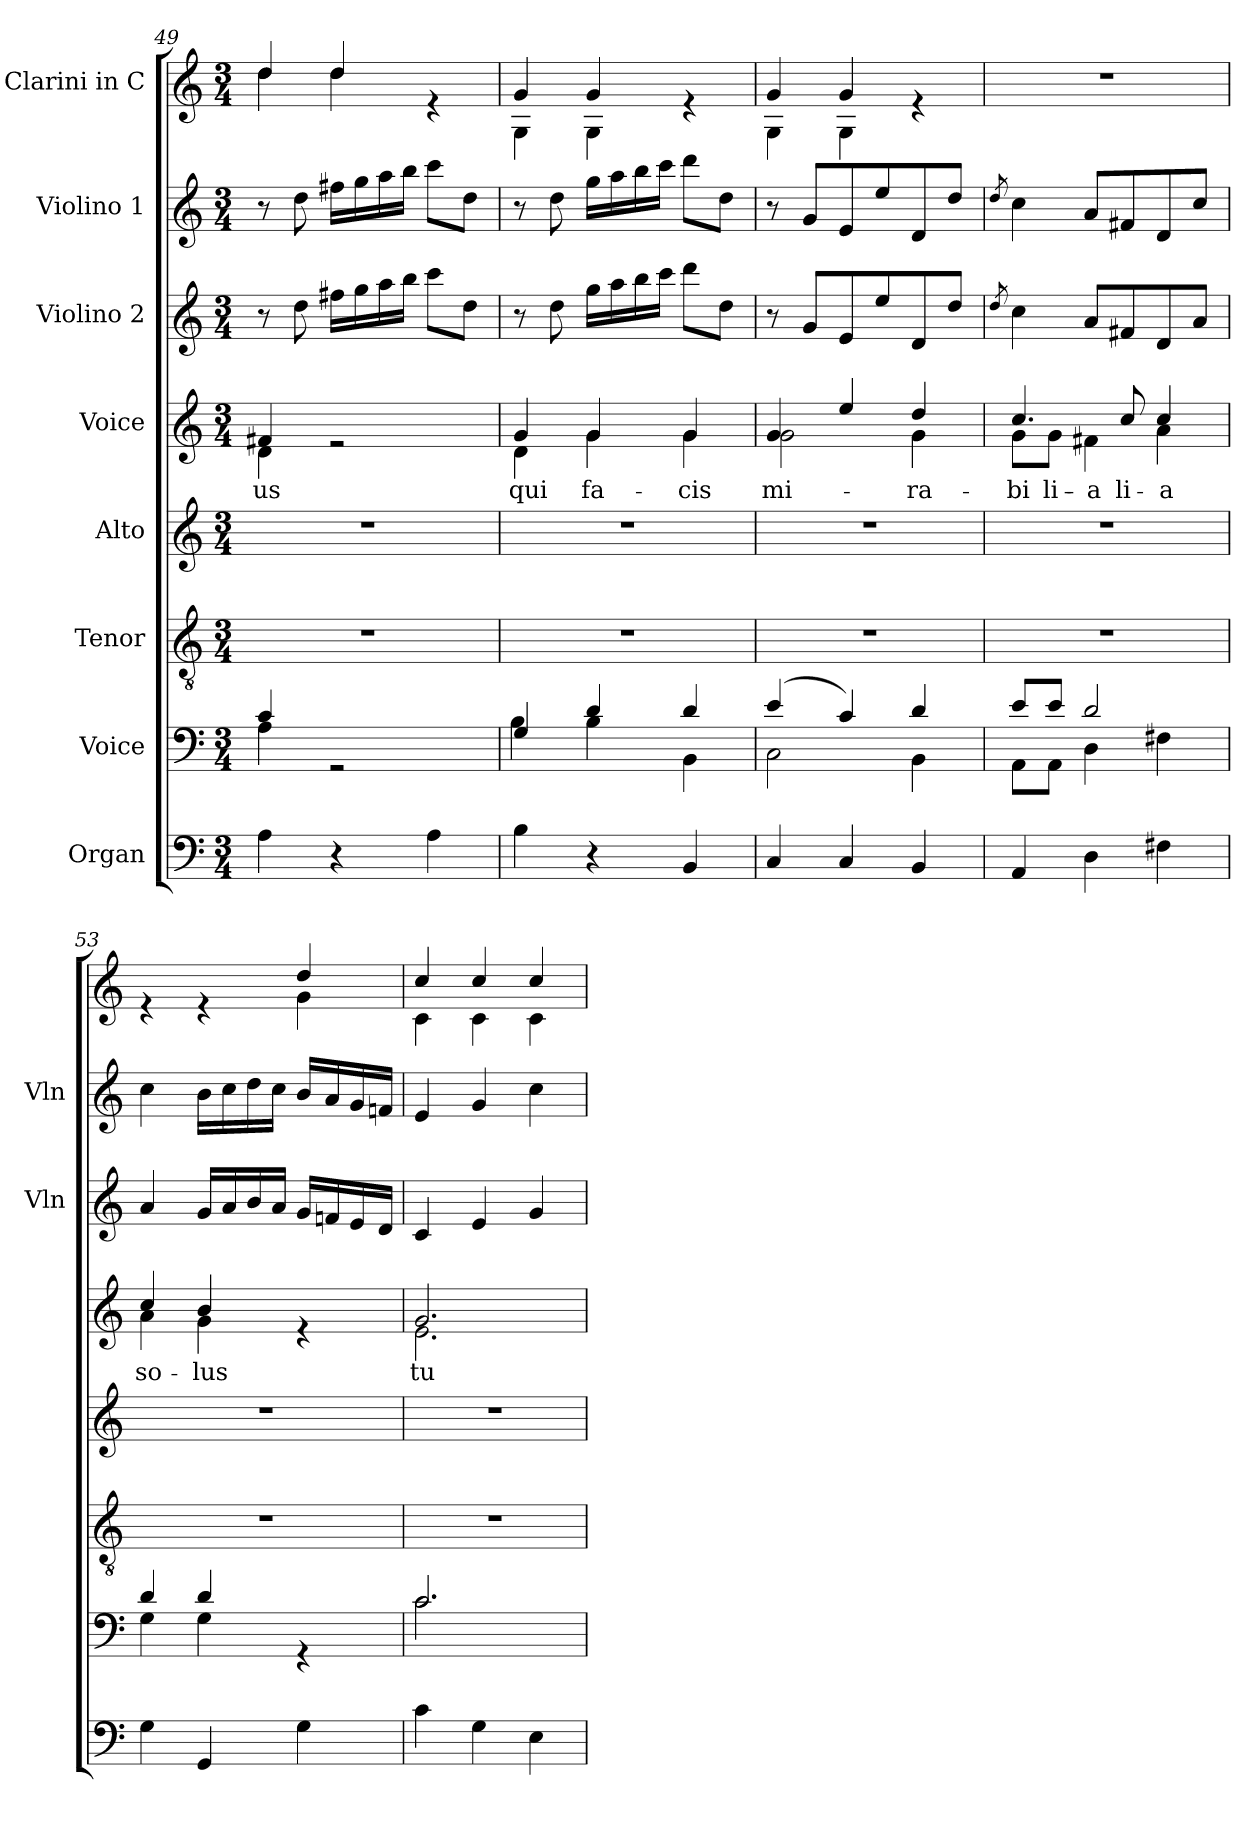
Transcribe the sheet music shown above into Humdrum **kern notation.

**kern	**kern	**kern	**kern	**kern	**text	**kern	**kern	**kern
*part8	*part7	*part6	*part5	*part4	*part4	*part3	*part2	*part1
*staff8	*staff7	*staff6	*staff5	*staff4	*staff4	*staff3	*staff2	*staff1
*I"Organ	*I"Voice	*I"Tenor	*I"Alto	*I"Voice	*	*I"Violino 2	*I"Violino 1	*I"Clarini in C
*	*	*	*	*	*	*I'Vln	*I'Vln	*
*clefF4	*clefF4	*clefGv2	*clefG2	*clefG2	*	*clefG2	*clefG2	*clefG2
*k[]	*k[]	*k[]	*k[]	*k[]	*	*k[]	*k[]	*k[]
*M3/4	*M3/4	*M3/4	*M3/4	*M3/4	*	*M3/4	*M3/4	*M3/4
=49	=49	=49	=49	=49	=49	=49	=49	=49
*	*^	*	*	*	*	*	*	*
!	!	!	!	!	!	!LO:LY:b	!	!	!
*	*	*	*	*	*^	*	*	*	*^
4A\	4c/	4A\	2.r	2.r	4f#X/	4d\	-us	8r	8r	4dd/	4dd\
.	.	.	.	.	.	.	.	8dd\	8dd\	.	.
4r	2rGG	2ryy	.	.	2re	2ryy	.	16ff#X\LL	16ff#X\LL	4dd/	4dd\
.	.	.	.	.	.	.	.	16gg\	16gg\	.	.
.	.	.	.	.	.	.	.	16aa\	16aa\	.	.
.	.	.	.	.	.	.	.	16bb\JJ	16bb\JJ	.	.
4A\	.	.	.	.	.	.	.	8ccc\L	8ccc\L	4re	4ryy
.	.	.	.	.	.	.	.	8dd\J	8dd\J	.	.
=50	=50	=50	=50	=50	=50	=50	=50	=50	=50	=50	=50
!	!	!	!	!	!	!	!LO:LY:b	!	!	!	!
4B\	4G/	4B\	2.r	2.r	4g/	4d\	qui	8r	8r	4g/	4G\
.	.	.	.	.	.	.	.	8dd\	8dd\	.	.
!	!	!	!	!	!	!	!LO:LY:b	!	!	!	!
4r	4d/	4B\	.	.	4g/	4g\	fa-	16gg\LL	16gg\LL	4g/	4G\
.	.	.	.	.	.	.	.	16aa\	16aa\	.	.
.	.	.	.	.	.	.	.	16bb\	16bb\	.	.
.	.	.	.	.	.	.	.	16ccc\JJ	16ccc\JJ	.	.
!	!	!	!	!	!	!	!LO:LY:b	!	!	!	!
4BB/	4d/	4BB\	.	.	4g/	4g\	-cis	8ddd\L	8ddd\L	4re	4ryy
.	.	.	.	.	.	.	.	8dd\J	8dd\J	.	.
=51	=51	=51	=51	=51	=51	=51	=51	=51	=51	=51	=51
!	!	!	!	!	!	!	!LO:LY:b	!	!	!	!
!	!	!	!	!	!	!	!LO:LY:b	!	!	!	!
4C/	(4e/	2C\	2.r	2.r	4g/	2g\	mi-	8r	8r	4g/	4G\
.	.	.	.	.	.	.	.	8g/L	8g/L	.	.
4C/	4c/)	.	.	.	4ee/	.	.	8e/	8e/	4g/	4G\
.	.	.	.	.	.	.	.	8ee/	8ee/	.	.
!	!	!	!	!	!	!	!LO:LY:b	!	!	!	!
!	!	!	!	!	!	!	!LO:LY:b	!	!	!	!
4BB/	4d/	4BB\	.	.	4dd/	4g\	-ra-	8d/	8d/	4re	4ryy
.	.	.	.	.	.	.	.	8dd/J	8dd/J	.	.
*	*	*	*	*	*	*	*	*	*	*v	*v
=52	=52	=52	=52	=52	=52	=52	=52	=52	=52	=52
.	.	.	.	.	.	.	.	8qdd/	8qdd/	.
!	!	!	!	!	!	!	!LO:LY:b	!	!	!
!	!	!	!	!	!	!	!LO:LY:b	!	!	!
4AA/	8e/L	8AA\L	2.r	2.r	4.cc/	8g\L	-bi-	4cc\	4cc\	2.r
!	!	!	!	!	!	!	!LO:LY:b	!	!	!
.	8e/J	8AA\J	.	.	.	8g\J	-li-	.	.	.
!	!	!	!	!	!	!	!LO:LY:b	!	!	!
4D\	2d/	4D\	.	.	.	4f#X\	-a	8a/L	8a/L	.
!	!	!	!	!	!	!	!LO:LY:b	!	!	!
.	.	.	.	.	8cc/	.	-li-	8f#X/	8f#X/	.
!	!	!	!	!	!	!	!LO:LY:b	!	!	!
4F#X\	.	4F#X\	.	.	4cc/	4a\	-a	8d/	8d/	.
.	.	.	.	.	.	.	.	8a/J	8cc/J	.
!!LO:PB:g=z
=53	=53	=53	=53	=53	=53	=53	=53	=53	=53	=53
!	!	!	!	!	!	!	!LO:LY:b	!	!	!
*	*	*	*	*	*	*	*	*	*	*^
4G\	4d/	4G\	2.r	2.r	4cc/	4a\	so-	4a/	4cc\	4re	2ryy
!	!	!	!	!	!	!	!LO:LY:b	!	!	!	!
4GG/	4d/	4G\	.	.	4b/	4g\	-lus	16g/LL	16b\LL	4re	.
.	.	.	.	.	.	.	.	16a/	16cc\	.	.
.	.	.	.	.	.	.	.	16b/	16dd\	.	.
.	.	.	.	.	.	.	.	16a/JJ	16cc\JJ	.	.
4G\	4rGG	4ryy	.	.	4re	4ryy	.	16g/LL	16b/LL	4dd/	4g\
.	.	.	.	.	.	.	.	16fn/	16a/	.	.
.	.	.	.	.	.	.	.	16e/	16g/	.	.
.	.	.	.	.	.	.	.	16d/JJ	16fn/JJ	.	.
=54	=54	=54	=54	=54	=54	=54	=54	=54	=54	=54	=54
!	!	!	!	!	!	!	!LO:LY:b	!	!	!	!
4c\	2.c/	2.c\	2.r	2.r	2.g/	2.e\	tu	4c/	4e/	4cc/	4c\
4G\	.	.	.	.	.	.	.	4e/	4g/	4cc/	4c\
4E\	.	.	.	.	.	.	.	4g/	4cc\	4cc/	4c\
*	*v	*v	*	*	*v	*v	*	*	*	*v	*v
=	=	=	=	=	=	=	=	=
*-	*-	*-	*-	*-	*-	*-	*-	*-
